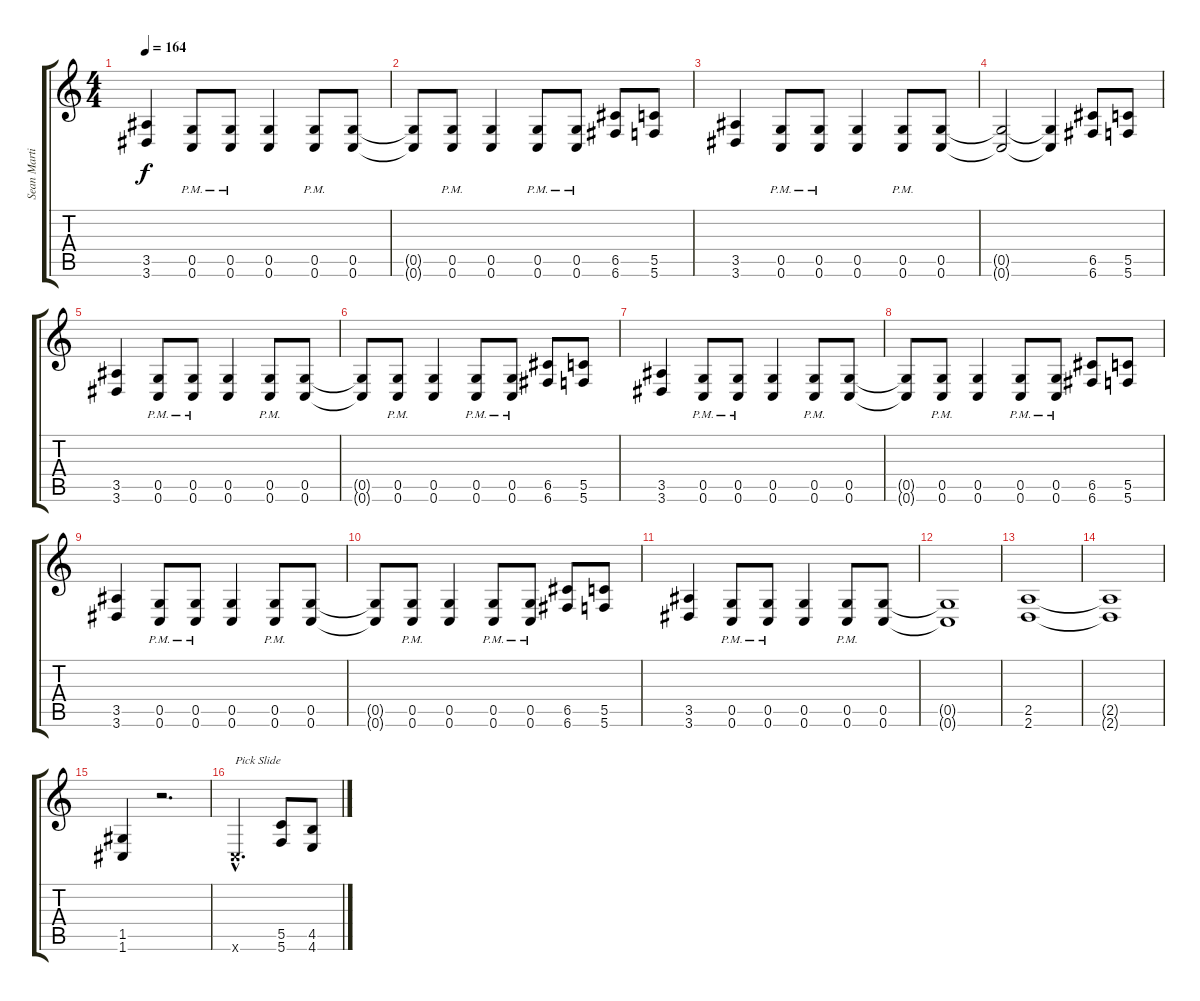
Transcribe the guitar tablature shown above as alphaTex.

\track ("Sean Martin (Guitar)" "Sean Marti") {instrument distortionguitar}
\staff {score tabs}
\tuning (D4 A3 F3 C3 G2 C2) {hide}
\ts (4 4)
\tempo 164
\clef g2
\ks c
(3.5 3.6).4{dy f} (0.5{pm} 0.6{pm}).8 (0.5{pm} 0.6{pm}).8 (0.5 0.6).4 (0.5{pm} 0.6{pm}).8 (0.5 0.6).8 |
(0.5{t} 0.6{t}).8 (0.5{pm} 0.6{pm}).8 (0.5 0.6).4 (0.5{pm} 0.6{pm}).8 (0.5{pm} 0.6{pm}).8 (6.5 6.6).8 (5.5 5.6).8 |
(3.5 3.6).4 (0.5{pm} 0.6{pm}).8 (0.5{pm} 0.6{pm}).8 (0.5 0.6).4 (0.5{pm} 0.6{pm}).8 (0.5 0.6).8 |
(0.5{t} 0.6{t}).2 (0.5{t} 0.6{t}).4 (6.5 6.6).8 (5.5 5.6).8 |
(3.5 3.6).4 (0.5{pm} 0.6{pm}).8 (0.5{pm} 0.6{pm}).8 (0.5 0.6).4 (0.5{pm} 0.6{pm}).8 (0.5 0.6).8 |
(0.5{t} 0.6{t}).8 (0.5{pm} 0.6{pm}).8 (0.5 0.6).4 (0.5{pm} 0.6{pm}).8 (0.5{pm} 0.6{pm}).8 (6.5 6.6).8 (5.5 5.6).8 |
(3.5 3.6).4 (0.5{pm} 0.6{pm}).8 (0.5{pm} 0.6{pm}).8 (0.5 0.6).4 (0.5{pm} 0.6{pm}).8 (0.5 0.6).8 |
(0.5{t} 0.6{t}).8 (0.5{pm} 0.6{pm}).8 (0.5 0.6).4 (0.5{pm} 0.6{pm}).8 (0.5{pm} 0.6{pm}).8 (6.5 6.6).8 (5.5 5.6).8 |
(3.5 3.6).4 (0.5{pm} 0.6{pm}).8 (0.5{pm} 0.6{pm}).8 (0.5 0.6).4 (0.5{pm} 0.6{pm}).8 (0.5 0.6).8 |
(0.5{t} 0.6{t}).8 (0.5{pm} 0.6{pm}).8 (0.5 0.6).4 (0.5{pm} 0.6{pm}).8 (0.5{pm} 0.6{pm}).8 (6.5 6.6).8 (5.5 5.6).8 |
(3.5 3.6).4 (0.5{pm} 0.6{pm}).8 (0.5{pm} 0.6{pm}).8 (0.5 0.6).4 (0.5{pm} 0.6{pm}).8 (0.5 0.6).8 |
(0.5{t} 0.6{t}).1 |
(2.5 2.6).1 |
(2.5{t} 2.6{t}).1 |
(1.5 1.6).4 r.2{d} |
0.6{hac x}.2{d txt "Pick Slide"} (5.5 5.6).8 (4.5 4.6).8
